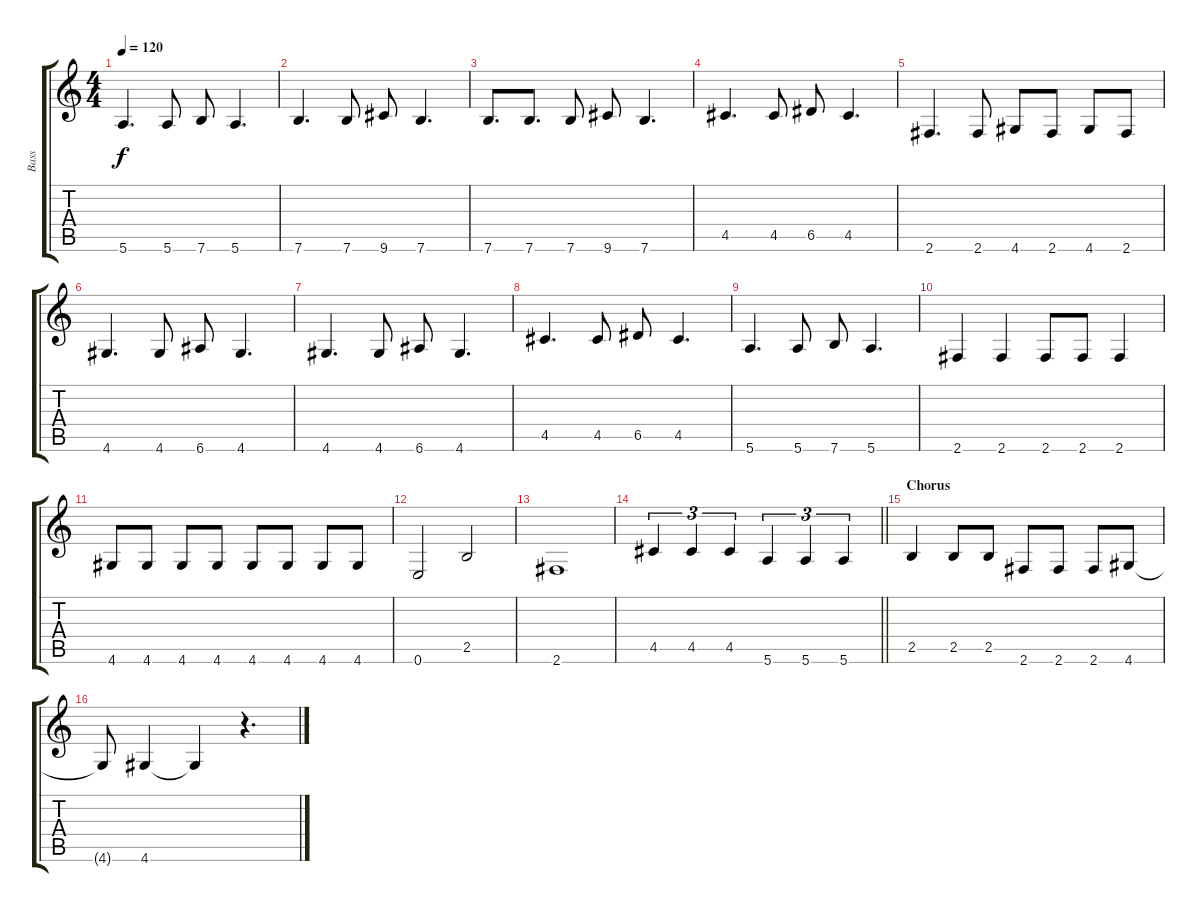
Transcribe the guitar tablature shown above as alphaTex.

\track ("Bass" "Bass") {instrument electricbassfinger}
\staff {score tabs}
\tuning (E4 B3 G3 D3 A2 E2) {hide}
\ts (4 4)
\tempo 120
\clef g2
\ks c
5.6.4{d dy f} 5.6.8 7.6.8 5.6.4{d} |
7.6.4{d} 7.6.8 9.6.8 7.6.4{d} |
7.6.8{d} 7.6.8{d} 7.6.8 9.6.8 7.6.4{d} |
4.5.4{d} 4.5.8 6.5.8 4.5.4{d} |
2.6.4{d} 2.6.8 4.6.8 2.6.8 4.6.8 2.6.8 |
4.6.4{d} 4.6.8 6.6.8 4.6.4{d} |
4.6.4{d} 4.6.8 6.6.8 4.6.4{d} |
4.5.4{d} 4.5.8 6.5.8 4.5.4{d} |
5.6.4{d} 5.6.8 7.6.8 5.6.4{d} |
2.6.4 2.6.4 2.6.8 2.6.8 2.6.4 |
4.6.8 4.6.8 4.6.8 4.6.8 4.6.8 4.6.8 4.6.8 4.6.8 |
0.6.2 2.5.2 |
2.6.1 |
\barLineRight lightlight
4.5.4{tu (3 2)} 4.5.4{tu (3 2)} 4.5.4{tu (3 2)} 5.6.4{tu (3 2)} 5.6.4{tu (3 2)} 5.6.4{tu (3 2)} |
\section ("" "Chorus")
2.5.4 2.5.8 2.5.8 2.6.8 2.6.8 2.6.8 4.6.8 |
4.6{t}.8 4.6.4 4.6{t}.4 r.4{d}
